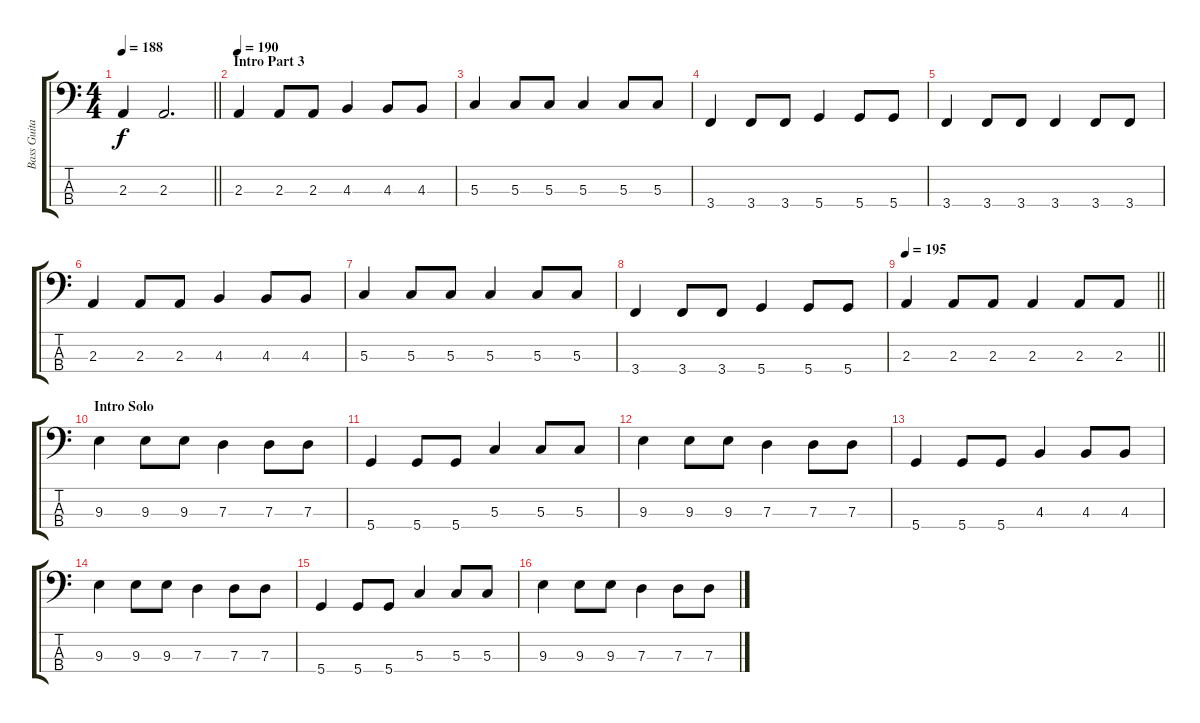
\track ("Bass Guitar" "Bass Guita") {instrument electricbassfinger}
\staff {score tabs}
\tuning (F2 C2 G1 D1) {hide}
\ts (4 4)
\tempo 188
\clef f4
\barLineRight lightlight
\ks c
2.3.4{dy f} 2.3.2{d} |
\section ("" "Intro Part 3")
\tempo 190
2.3.4 2.3.8 2.3.8 4.3.4 4.3.8 4.3.8 |
5.3.4 5.3.8 5.3.8 5.3.4 5.3.8 5.3.8 |
3.4.4 3.4.8 3.4.8 5.4.4 5.4.8 5.4.8 |
3.4.4 3.4.8 3.4.8 3.4.4 3.4.8 3.4.8 |
2.3.4 2.3.8 2.3.8 4.3.4 4.3.8 4.3.8 |
5.3.4 5.3.8 5.3.8 5.3.4 5.3.8 5.3.8 |
3.4.4 3.4.8 3.4.8 5.4.4 5.4.8 5.4.8 |
\tempo 195
\barLineRight lightlight
2.3.4 2.3.8 2.3.8 2.3.4 2.3.8 2.3.8 |
\section ("" "Intro Solo")
9.3.4 9.3.8 9.3.8 7.3.4 7.3.8 7.3.8 |
5.4.4 5.4.8 5.4.8 5.3.4 5.3.8 5.3.8 |
9.3.4 9.3.8 9.3.8 7.3.4 7.3.8 7.3.8 |
5.4.4 5.4.8 5.4.8 4.3.4 4.3.8 4.3.8 |
9.3.4 9.3.8 9.3.8 7.3.4 7.3.8 7.3.8 |
5.4.4 5.4.8 5.4.8 5.3.4 5.3.8 5.3.8 |
9.3.4 9.3.8 9.3.8 7.3.4 7.3.8 7.3.8
